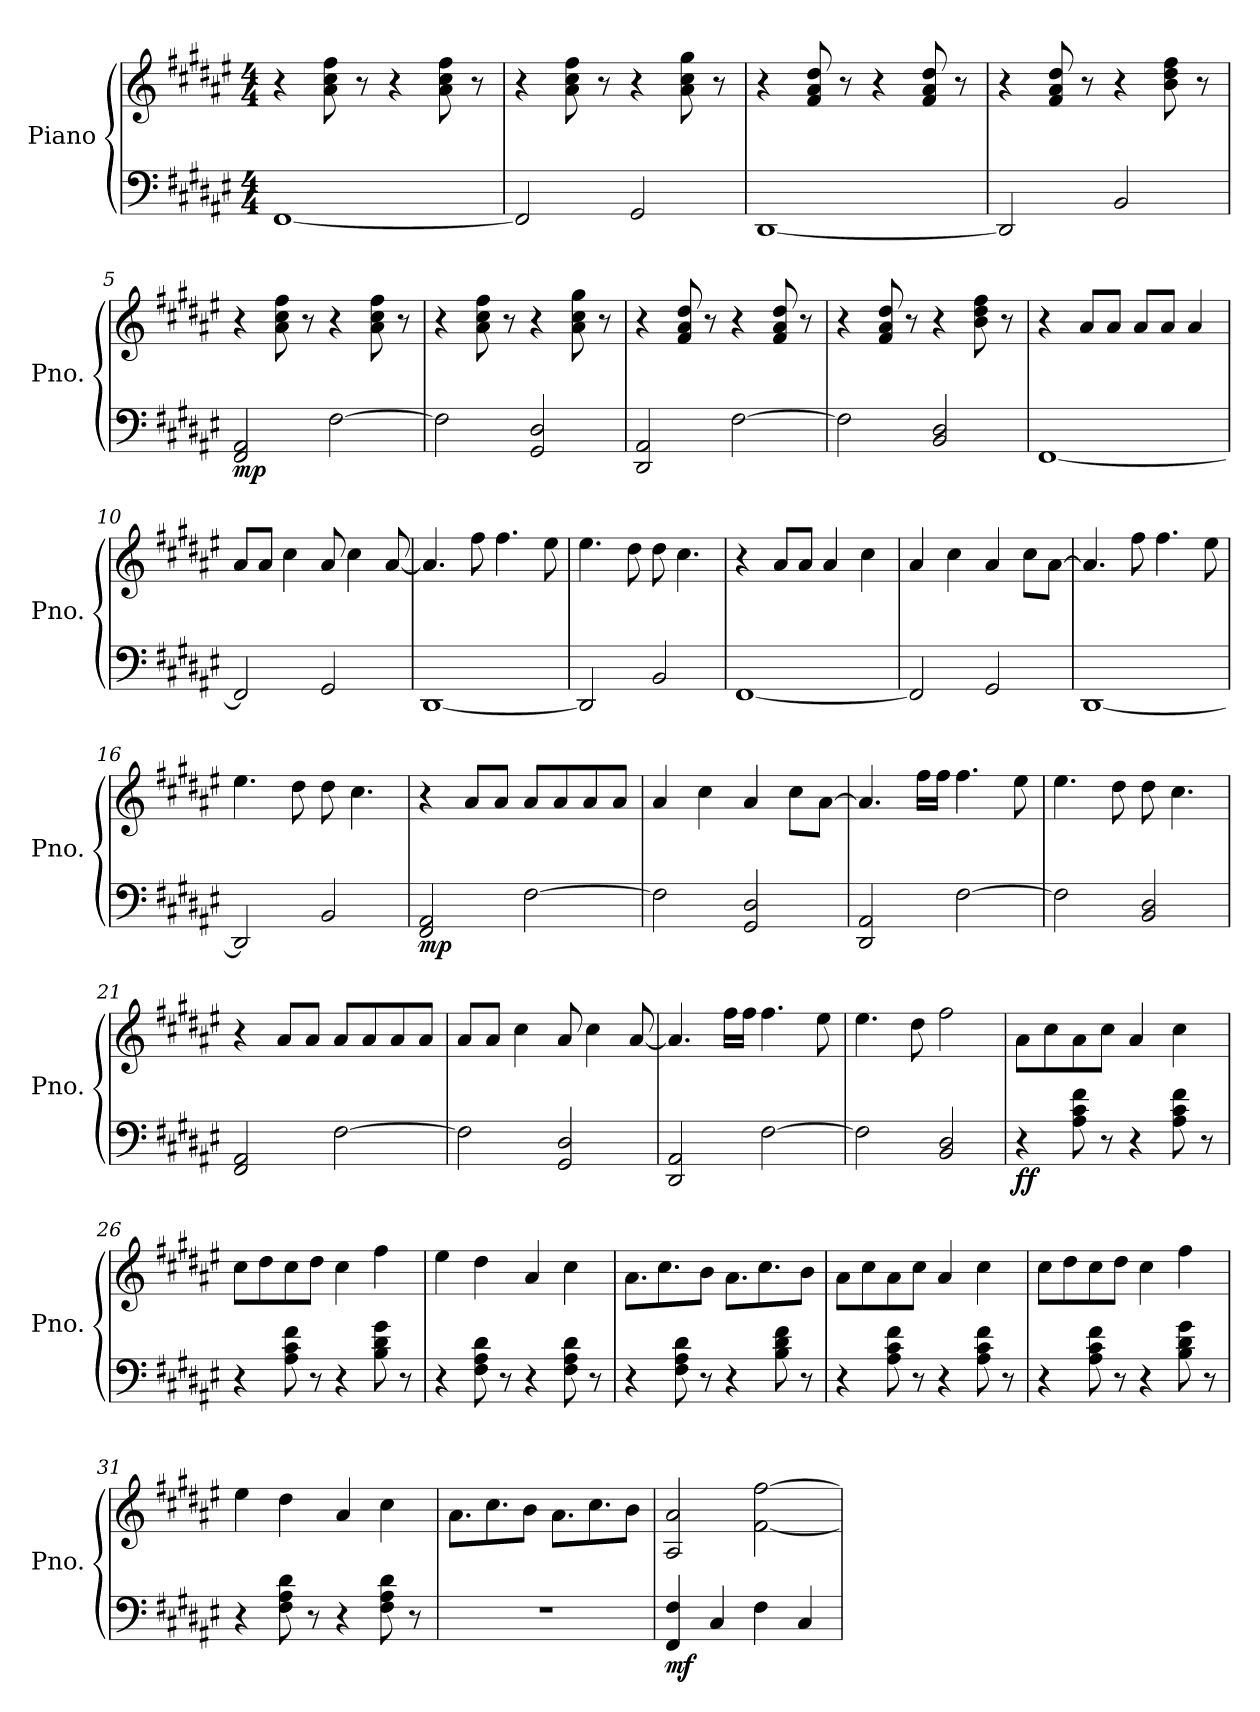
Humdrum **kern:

**kern	**kern	**dynam
*part1	*part1	*part1
*staff2	*staff1	*staff1/2
*I"Piano	*	*
*I'Pno.	*	*
*clefF4	*clefG2	*
*k[f#c#g#d#a#e#]	*k[f#c#g#d#a#e#]	*
*M4/4	*M4/4	*
*MM160	*MM160	*
=1	=1	=1
!	!	!LO:DY:b=2
!	!	!LO:DY:n=1:b
[1FF#	4r	p mp
.	8a#\ 8cc#\ 8ff#\	.
.	8r	.
.	4r	.
.	8a#\ 8cc#\ 8ff#\	.
.	8r	.
=2	=2	=2
2FF#/]	4r	.
.	8a#\ 8cc#\ 8ff#\	.
.	8r	.
2GG#/	4r	.
.	8a#\ 8cc#\ 8gg#\	.
.	8r	.
=3	=3	=3
[1DD#	4r	.
.	8f#/ 8a#/ 8dd#/	.
.	8r	.
.	4r	.
.	8f#/ 8a#/ 8dd#/	.
.	8r	.
=4	=4	=4
2DD#/]	4r	.
.	8f#/ 8a#/ 8dd#/	.
.	8r	.
2BB/	4r	.
.	8b\ 8dd#\ 8ff#\	.
.	8r	.
=5	=5	=5
!	!	!LO:DY:b=2
2FF#/ 2AA#/	4r	mp
.	8a#\ 8cc#\ 8ff#\	.
.	8r	.
[2F#\	4r	.
.	8a#\ 8cc#\ 8ff#\	.
.	8r	.
=6	=6	=6
2F#\]	4r	.
.	8a#\ 8cc#\ 8ff#\	.
.	8r	.
2GG#/ 2D#/	4r	.
.	8a#\ 8cc#\ 8gg#\	.
.	8r	.
!!LO:LB:g=z
=7	=7	=7
2DD#/ 2AA#/	4r	.
.	8f#/ 8a#/ 8dd#/	.
.	8r	.
[2F#\	4r	.
.	8f#/ 8a#/ 8dd#/	.
.	8r	.
=8	=8	=8
2F#\]	4r	.
.	8f#/ 8a#/ 8dd#/	.
.	8r	.
2BB/ 2D#/	4r	.
.	8b\ 8dd#\ 8ff#\	.
.	8r	.
=9	=9	=9
!	!	!LO:DY:b=2
!	!	!LO:DY:n=1:b
[1FF#	4r	p mf
.	8a#/L	.
.	8a#/J	.
.	8a#/L	.
.	8a#/J	.
.	4a#/	.
=10	=10	=10
2FF#/]	8a#/L	.
.	8a#/J	.
.	4cc#\	.
2GG#/	8a#/	.
.	4cc#\	.
.	[8a#/	.
=11	=11	=11
[1DD#	4.a#/]	.
.	8ff#\	.
.	4.ff#\	.
.	8ee#\	.
=12	=12	=12
2DD#/]	4.ee#\	.
.	8dd#\	.
2BB/	8dd#\	.
.	4.cc#\	.
!!LO:LB:g=z
=13	=13	=13
[1FF#	4r	.
.	8a#/L	.
.	8a#/J	.
.	4a#/	.
.	4cc#\	.
=14	=14	=14
2FF#/]	4a#/	.
.	4cc#\	.
2GG#/	4a#/	.
.	8cc#\L	.
.	[8a#\J	.
=15	=15	=15
[1DD#	4.a#/]	.
.	8ff#\	.
.	4.ff#\	.
.	8ee#\	.
=16	=16	=16
2DD#/]	4.ee#\	.
.	8dd#\	.
2BB/	8dd#\	.
.	4.cc#\	.
=17	=17	=17
!	!	!LO:DY:b=2
2FF#/ 2AA#/	4r	mp
.	8a#/L	.
.	8a#/J	.
[2F#\	8a#/L	.
.	8a#/	.
.	8a#/	.
.	8a#/J	.
=18	=18	=18
2F#\]	4a#/	.
.	4cc#\	.
2GG#/ 2D#/	4a#/	.
.	8cc#\L	.
.	[8a#\J	.
!!LO:LB:g=z
=19	=19	=19
2DD#/ 2AA#/	4.a#/]	.
.	16ff#\LL	.
.	16ff#\JJ	.
[2F#\	4.ff#\	.
.	8ee#\	.
=20	=20	=20
2F#\]	4.ee#\	.
.	8dd#\	.
2BB/ 2D#/	8dd#\	.
.	4.cc#\	.
=21	=21	=21
2FF#/ 2AA#/	4r	.
.	8a#/L	.
.	8a#/J	.
[2F#\	8a#/L	.
.	8a#/	.
.	8a#/	.
.	8a#/J	.
=22	=22	=22
2F#\]	8a#/L	.
.	8a#/J	.
.	4cc#\	.
2GG#/ 2D#/	8a#/	.
.	4cc#\	.
.	[8a#/	.
=23	=23	=23
2DD#/ 2AA#/	4.a#/]	.
.	16ff#\LL	.
.	16ff#\JJ	.
[2F#\	4.ff#\	.
.	8ee#\	.
=24	=24	=24
2F#\]	4.ee#\	.
.	8dd#\	.
2BB/ 2D#/	2ff#\	.
!!LO:LB:g=z
=25	=25	=25
!	!	!LO:DY:b=2
!	!	!LO:DY:n=1:b
4r	8a#\L	f f
.	8cc#\	.
8A#\ 8c#\ 8f#\	8a#\	.
8r	8cc#\J	.
4r	4a#/	.
8A#\ 8c#\ 8f#\	4cc#\	.
8r	.	.
=26	=26	=26
4r	8cc#\L	.
.	8dd#\	.
8A#\ 8c#\ 8f#\	8cc#\	.
8r	8dd#\J	.
4r	4cc#\	.
8B\ 8d#\ 8g#\	4ff#\	.
8r	.	.
=27	=27	=27
4r	4ee#\	.
8F#\ 8A#\ 8d#\	4dd#\	.
8r	.	.
4r	4a#/	.
8F#\ 8A#\ 8d#\	4cc#\	.
8r	.	.
=28	=28	=28
4r	8.a#\L	.
.	8.cc#\	.
8F#\ 8A#\ 8d#\	.	.
8r	8b\J	.
4r	8.a#\L	.
.	8.cc#\	.
8B\ 8d#\ 8f#\	.	.
8r	8b\J	.
=29	=29	=29
4r	8a#\L	.
.	8cc#\	.
8A#\ 8c#\ 8f#\	8a#\	.
8r	8cc#\J	.
4r	4a#/	.
8A#\ 8c#\ 8f#\	4cc#\	.
8r	.	.
!!LO:PB:g=z
=30	=30	=30
4r	8cc#\L	.
.	8dd#\	.
8A#\ 8c#\ 8f#\	8cc#\	.
8r	8dd#\J	.
4r	4cc#\	.
8B\ 8d#\ 8g#\	4ff#\	.
8r	.	.
=31	=31	=31
4r	4ee#\	.
8F#\ 8A#\ 8d#\	4dd#\	.
8r	.	.
4r	4a#/	.
8F#\ 8A#\ 8d#\	4cc#\	.
8r	.	.
=32	=32	=32
1r	8.a#\L	.
.	8.cc#\	.
.	8b\J	.
.	8.a#\L	.
.	8.cc#\	.
.	8b\J	.
=33	=33	=33
!	!	!LO:DY:b=2
4FF#/ 4F#/	2A#/ 2a#/	mf
4C#/	.	.
4F#\	[2f#\ [2ff#\	.
4C#/	.	.
=	=	=
*-	*-	*-
